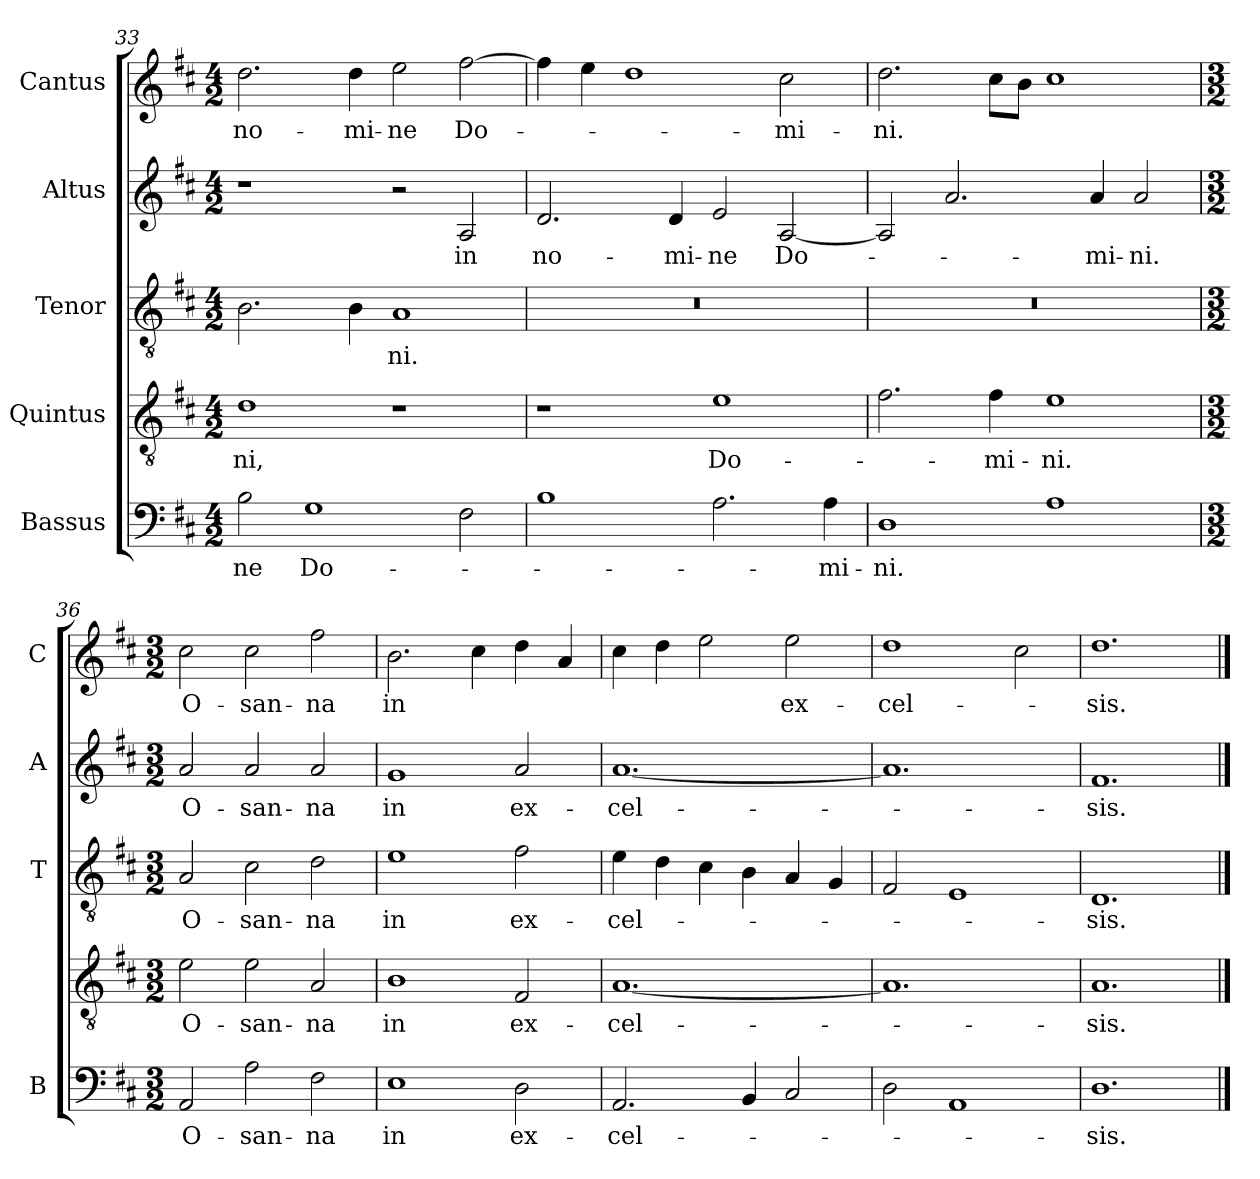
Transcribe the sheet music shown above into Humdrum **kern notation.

**kern	**text	**kern	**text	**kern	**text	**kern	**text	**kern	**text
*part5	*part5	*part4	*part4	*part3	*part3	*part2	*part2	*part1	*part1
*staff5	*staff5	*staff4	*staff4	*staff3	*staff3	*staff2	*staff2	*staff1	*staff1
*I"Bassus	*	*I"Quintus	*	*I"Tenor	*	*I"Altus	*	*I"Cantus	*
*I'B	*	*	*	*I'T	*	*I'A	*	*I'C	*
!!LO:PB:g=z
*clefF4	*	*clefGv2	*	*clefGv2	*	*clefG2	*	*clefG2	*
*k[f#c#]	*	*k[f#c#]	*	*k[f#c#]	*	*k[f#c#]	*	*k[f#c#]	*
*D:	*	*D:	*	*D:	*	*D:	*	*D:	*
*M4/2	*	*M4/2	*	*M4/2	*	*M4/2	*	*M4/2	*
=33	=33	=33	=33	=33	=33	=33	=33	=33	=33
!	!LO:LY:b	!	!LO:LY:b	!	!	!	!	!	!LO:LY:b
2B\	-ne	1d	-ni,	2.B\	.	1r	.	2.dd\	no-
!	!LO:LY:b	!	!	!	!	!	!	!	!
1G	Do-	.	.	.	.	.	.	.	.
!	!	!	!	!	!	!	!	!	!LO:LY:b
.	.	.	.	4B\	.	.	.	4dd\	-mi-
!	!	!	!	!	!LO:LY:b	!	!	!	!LO:LY:b
.	.	1r	.	1A	-ni.	2r	.	2ee\	-ne
!	!	!	!	!	!	!	!LO:LY:b	!	!LO:LY:b
2F#\	.	.	.	.	.	2A/	in	[2ff#\	Do-
=34	=34	=34	=34	=34	=34	=34	=34	=34	=34
!	!	!	!	!	!	!	!LO:LY:b	!	!
1B	.	1r	.	0r	.	2.d/	no-	4ff#\]	.
.	.	.	.	.	.	.	.	4ee\	.
.	.	.	.	.	.	.	.	1dd	.
!	!	!	!	!	!	!	!LO:LY:b	!	!
.	.	.	.	.	.	4d/	-mi-	.	.
!	!	!	!LO:LY:b	!	!	!	!LO:LY:b	!	!
2.A\	.	1e	Do-	.	.	2e/	-ne	.	.
!	!	!	!	!	!	!	!LO:LY:b	!	!LO:LY:b
.	.	.	.	.	.	[2A/	Do-	2cc#\	-mi-
!	!LO:LY:b	!	!	!	!	!	!	!	!
4A\	-mi-	.	.	.	.	.	.	.	.
=35	=35	=35	=35	=35	=35	=35	=35	=35	=35
!	!LO:LY:b	!	!	!	!	!	!	!	!LO:LY:b
1D	-ni.	2.f#\	.	0r	.	2A/]	.	2.dd\	-ni.
.	.	.	.	.	.	2.a/	.	.	.
!	!	!	!LO:LY:b	!	!	!	!	!	!
.	.	4f#\	-mi-	.	.	.	.	8cc#\L	.
.	.	.	.	.	.	.	.	8b\J	.
!	!	!	!LO:LY:b	!	!	!	!	!	!
1A	.	1e	-ni.	.	.	.	.	1cc#	.
!	!	!	!	!	!	!	!LO:LY:b	!	!
.	.	.	.	.	.	4a/	-mi-	.	.
!	!	!	!	!	!	!	!LO:LY:b	!	!
.	.	.	.	.	.	2a/	-ni.	.	.
!!LO:LB:g=z
=36	=36	=36	=36	=36	=36	=36	=36	=36	=36
*M3/2	*	*M3/2	*	*M3/2	*	*M3/2	*	*M3/2	*
!	!LO:LY:b	!	!LO:LY:b	!	!LO:LY:b	!	!LO:LY:b	!	!LO:LY:b
2AA/	O-	2e\	O-	2A/	O-	2a/	O-	2cc#\	O-
!	!LO:LY:b	!	!LO:LY:b	!	!LO:LY:b	!	!LO:LY:b	!	!LO:LY:b
2A\	-san-	2e\	-san-	2c#\	-san-	2a/	-san-	2cc#\	-san-
!	!LO:LY:b	!	!LO:LY:b	!	!LO:LY:b	!	!LO:LY:b	!	!LO:LY:b
2F#\	-na	2A/	-na	2d\	-na	2a/	-na	2ff#\	-na
=37	=37	=37	=37	=37	=37	=37	=37	=37	=37
!	!LO:LY:b	!	!LO:LY:b	!	!LO:LY:b	!	!LO:LY:b	!	!LO:LY:b
1E	in	1B	in	1e	in	1g	in	2.b\	in
.	.	.	.	.	.	.	.	4cc#\	.
!	!LO:LY:b	!	!LO:LY:b	!	!LO:LY:b	!	!LO:LY:b	!	!
2D\	ex-	2F#/	ex-	2f#\	ex-	2a/	ex-	4dd\	.
.	.	.	.	.	.	.	.	4a/	.
=38	=38	=38	=38	=38	=38	=38	=38	=38	=38
!	!LO:LY:b	!	!LO:LY:b	!	!LO:LY:b	!	!LO:LY:b	!	!
2.AA/	-cel-	[1.A	-cel-	4e\	-cel-	[1.a	-cel-	4cc#\	.
.	.	.	.	4d\	.	.	.	4dd\	.
.	.	.	.	4c#\	.	.	.	2ee\	.
4BB/	.	.	.	4B\	.	.	.	.	.
!	!	!	!	!	!	!	!	!	!LO:LY:b
2C#/	.	.	.	4A/	.	.	.	2ee\	ex-
.	.	.	.	4G/	.	.	.	.	.
=39	=39	=39	=39	=39	=39	=39	=39	=39	=39
!	!	!	!	!	!	!	!	!	!LO:LY:b
2D\	.	1.A]	.	2F#/	.	1.a]	.	1dd	-cel-
1AA	.	.	.	1E	.	.	.	.	.
.	.	.	.	.	.	.	.	2cc#\	.
=40	=40	=40	=40	=40	=40	=40	=40	=40	=40
!	!LO:LY:b	!	!LO:LY:b	!	!LO:LY:b	!	!LO:LY:b	!	!LO:LY:b
1.D	-sis.	1.A	-sis.	1.D	-sis.	1.f#	-sis.	1.dd	-sis.
==	==	==	==	==	==	==	==	==	==
*-	*-	*-	*-	*-	*-	*-	*-	*-	*-
